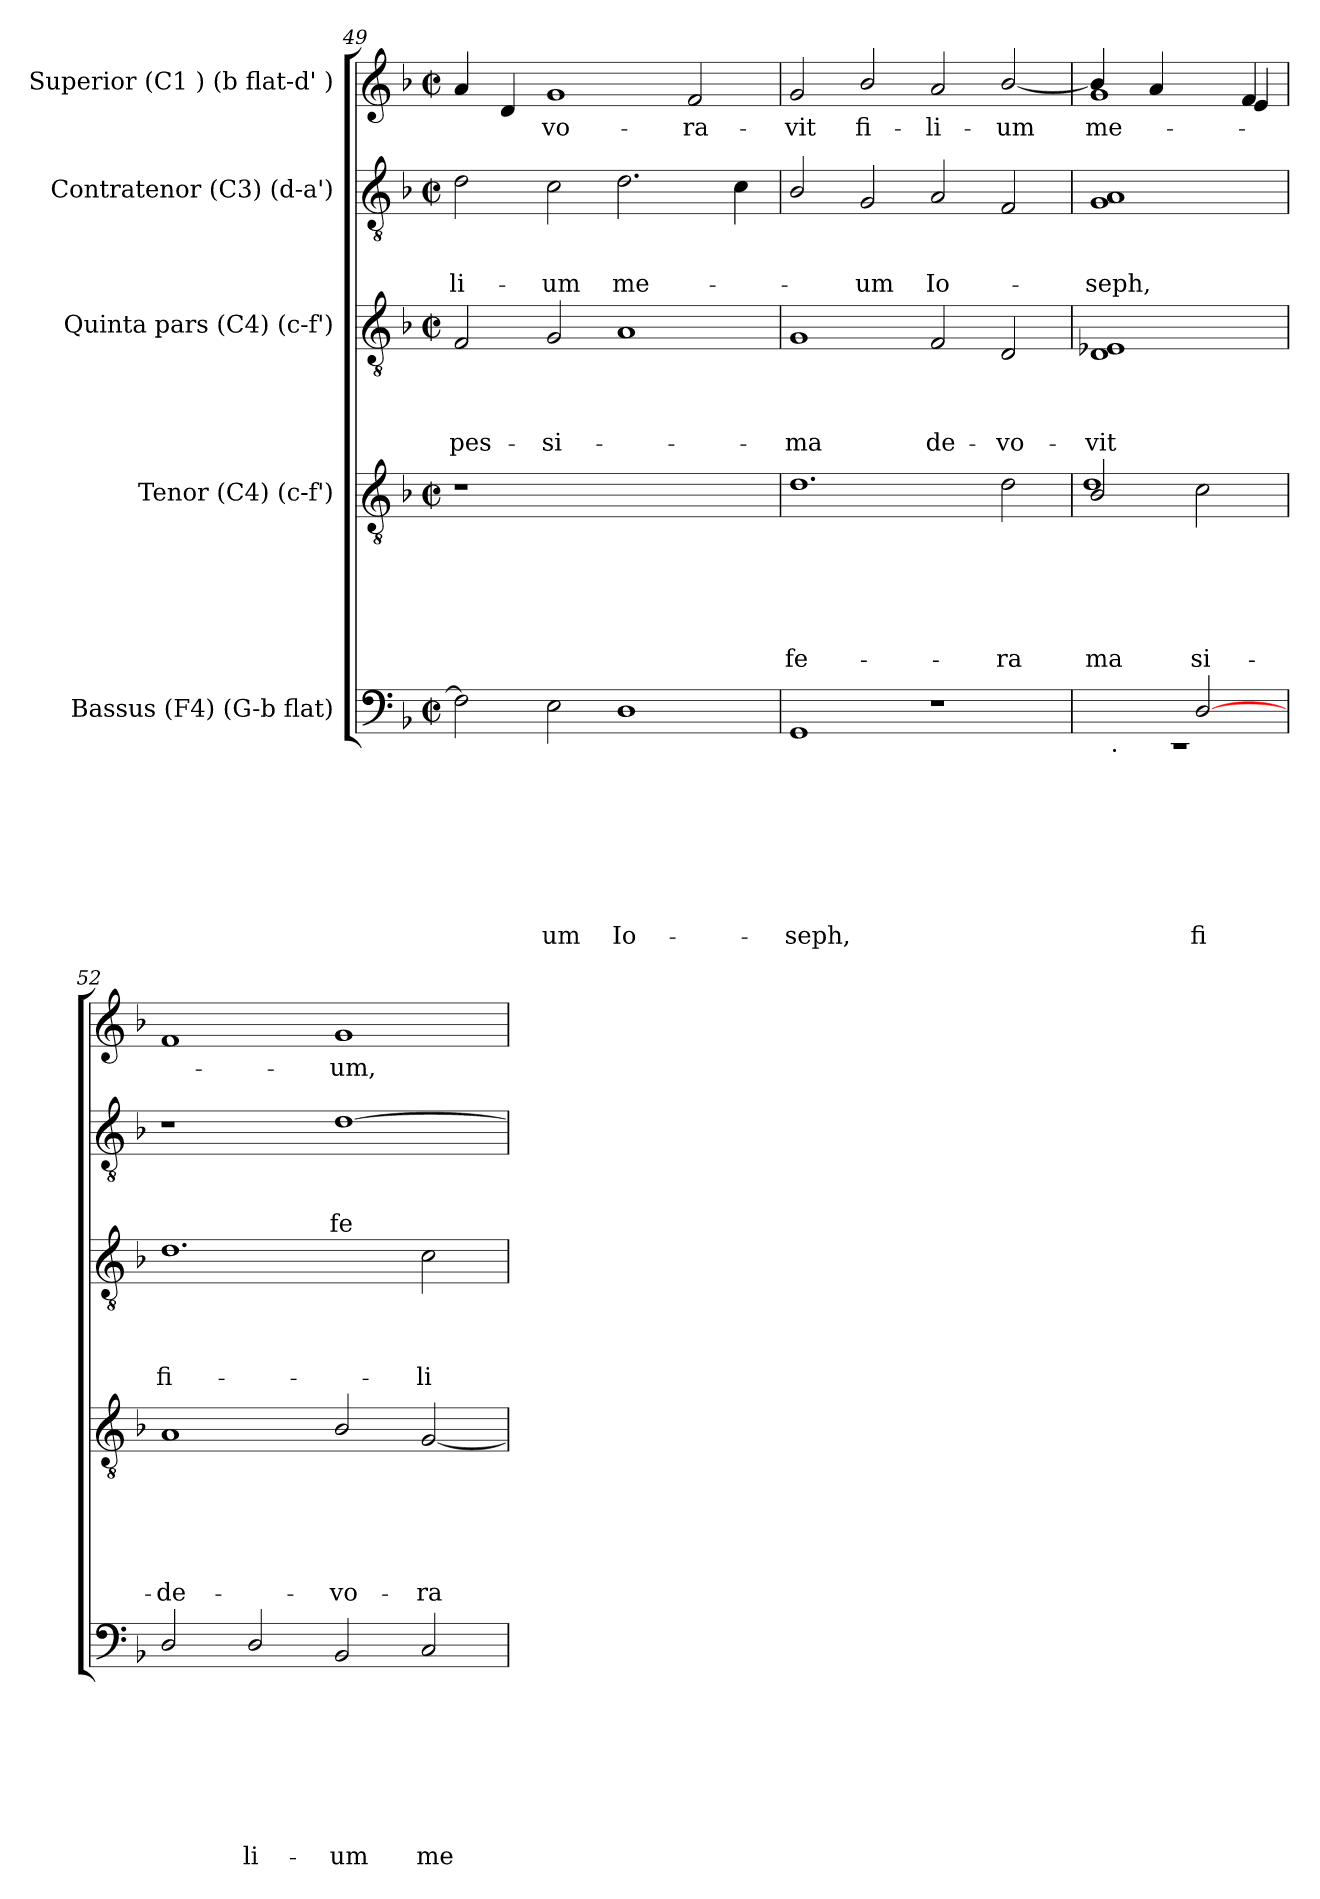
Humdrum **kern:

**kern	**text	**text	**text	**text	**text	**text	**text	**text	**kern	**text	**text	**text	**text	**text	**text	**kern	**text	**text	**text	**text	**kern	**text	**text	**text	**kern	**text
*part5	*part5	*part5	*part5	*part5	*part5	*part5	*part5	*part5	*part4	*part4	*part4	*part4	*part4	*part4	*part4	*part3	*part3	*part3	*part3	*part3	*part2	*part2	*part2	*part2	*part1	*part1
*staff5	*staff5	*staff5	*staff5	*staff5	*staff5	*staff5	*staff5	*staff5	*staff4	*staff4	*staff4	*staff4	*staff4	*staff4	*staff4	*staff3	*staff3	*staff3	*staff3	*staff3	*staff2	*staff2	*staff2	*staff2	*staff1	*staff1
*I"Bassus (F4) (G-b flat)	*	*	*	*	*	*	*	*	*I"Tenor (C4) (c-f')	*	*	*	*	*	*	*I"Quinta pars (C4) (c-f')	*	*	*	*	*I"Contratenor (C3) (d-a')	*	*	*	*I"Superior (C1 ) (b flat-d' )	*
!!LO:PB:g=z
*clefF4	*	*	*	*	*	*	*	*	*clefGv2	*	*	*	*	*	*	*clefGv2	*	*	*	*	*clefGv2	*	*	*	*clefG2	*
*k[b-]	*	*	*	*	*	*	*	*	*k[b-]	*	*	*	*	*	*	*k[b-]	*	*	*	*	*k[b-]	*	*	*	*k[b-]	*
*F:	*	*	*	*	*	*	*	*	*F:	*	*	*	*	*	*	*F:	*	*	*	*	*F:	*	*	*	*F:	*
*M2/2	*	*	*	*	*	*	*	*	*M2/2	*	*	*	*	*	*	*M2/2	*	*	*	*	*M2/2	*	*	*	*M2/2	*
*met(c|)	*	*	*	*	*	*	*	*	*met(c|)	*	*	*	*	*	*	*met(c|)	*	*	*	*	*met(c|)	*	*	*	*met(c|)	*
=49	=49	=49	=49	=49	=49	=49	=49	=49	=49	=49	=49	=49	=49	=49	=49	=49	=49	=49	=49	=49	=49	=49	=49	=49	=49	=49
!	!	!	!	!	!	!	!	!	!LO:N:vis=1	!	!	!	!	!	!	!	!	!	!	!LO:LY:b	!	!	!	!LO:LY:b	!	!
2F\]	.	.	.	.	.	.	.	.	1r	.	.	.	.	.	.	2F/	.	.	.	pes-	2d\	.	.	-li-	4a/	.
.	.	.	.	.	.	.	.	.	.	.	.	.	.	.	.	.	.	.	.	.	.	.	.	.	4d/	.
!	!	!	!	!	!	!	!	!LO:LY:b	!	!	!	!	!	!	!	!	!	!	!	!LO:LY:b	!	!	!	!LO:LY:b	!	!LO:LY:b
2E\	.	.	.	.	.	.	.	-um	.	.	.	.	.	.	.	2G/	.	.	.	-si-	2c\	.	.	-um	1g	-vo-
!	!	!	!	!	!	!	!	!LO:LY:b	!	!	!	!	!	!	!	!	!	!	!	!	!	!	!	!LO:LY:b	!	!
1D	.	.	.	.	.	.	.	Io-	1ryy	.	.	.	.	.	.	1A	.	.	.	.	2.d\	.	.	me-	.	.
!	!	!	!	!	!	!	!	!	!	!	!	!	!	!	!	!	!	!	!	!	!	!	!	!	!	!LO:LY:b
.	.	.	.	.	.	.	.	.	.	.	.	.	.	.	.	.	.	.	.	.	.	.	.	.	2f/	-ra-
.	.	.	.	.	.	.	.	.	.	.	.	.	.	.	.	.	.	.	.	.	4c\	.	.	.	.	.
=50	=50	=50	=50	=50	=50	=50	=50	=50	=50	=50	=50	=50	=50	=50	=50	=50	=50	=50	=50	=50	=50	=50	=50	=50	=50	=50
!	!	!	!	!	!	!	!	!LO:LY:b	!	!	!	!	!	!	!LO:LY:b	!	!	!	!	!LO:LY:b	!	!	!	!	!	!LO:LY:b
1GG	.	.	.	.	.	.	.	-seph,	1.d	.	.	.	.	.	fe-	1G	.	.	.	-ma	2B-/	.	.	.	2g/	-vit
!	!	!	!	!	!	!	!	!	!	!	!	!	!	!	!	!	!	!	!	!	!	!	!	!LO:LY:b	!	!LO:LY:b
.	.	.	.	.	.	.	.	.	.	.	.	.	.	.	.	.	.	.	.	.	2G/	.	.	-um	2b-/	fi-
!	!	!	!	!	!	!	!	!	!	!	!	!	!	!	!	!	!	!	!	!LO:LY:b	!	!	!	!LO:LY:b	!	!LO:LY:b
1r	.	.	.	.	.	.	.	.	.	.	.	.	.	.	.	2F/	.	.	.	de-	2A/	.	.	Io-	2a/	-li-
!	!	!	!	!	!	!	!	!	!	!	!	!	!	!	!LO:LY:b	!	!	!	!	!LO:LY:b	!	!	!	!	!	!LO:LY:b
.	.	.	.	.	.	.	.	.	2d\	.	.	.	.	.	-ra	2D/	.	.	.	-vo-	2F/	.	.	.	[<2b-/	-um
=51	=51	=51	=51	=51	=51	=51	=51	=51	=51	=51	=51	=51	=51	=51	=51	=51	=51	=51	=51	=51	=51	=51	=51	=51	=51	=51
*^	*	*	*	*	*	*	*	*	*	*	*	*	*	*	*	*	*	*	*	*	*	*	*	*	*	*
*	*^	*	*	*	*	*	*	*	*	*	*	*	*	*	*	*	*	*	*	*	*	*	*	*	*	*	*
!	!	!	!	!	!	!	!	!	!	!	!	!	!	!	!	!	!LO:LY:b	!	!	!	!	!	!	!	!	!	!	!
*	*	*	*	*	*	*	*	*	*	*	*^	*	*	*	*	*	*	*	*	*	*	*	*	*	*	*	*	*
!	!	!	!	!	!	!	!	!	!	!	!	!	!	!	!	!	!	!LO:LY:b	!	!	!	!	!LO:LY:b	!	!	!	!LO:LY:b	!	!LO:LY:b
*	*	*	*	*	*	*	*	*	*	*	*	*	*	*	*	*	*	*	*	*	*	*	*	*	*	*	*	*^	*
*	*	*	*	*	*	*	*	*	*	*	*	*	*	*	*	*	*	*	*	*	*	*	*	*	*	*	*	*	*^	*
*	*	*	*	*	*	*	*	*	*	*	*	*	*	*	*	*	*	*	*	*	*	*	*	*	*	*	*	*	*	*^	*
16ryy	1rEE	2ryy	.	.	.	.	.	.	.	.	2B-/	1d	.	.	.	.	.	-ma	1D 1E-	.	.	.	-vit	1G 1A	.	.	-seph,	4b-/]	1g	2.ryy	2.ryy	me-
!LO:TX:b:t=.	!	!	!	!	!	!	!	!	!	!	!	!	!	!	!	!	!	!	!	!	!	!	!	!	!	!	!	!	!	!	!	!
2...ryy	.	.	.	.	.	.	.	.	.	.	.	.	.	.	.	.	.	.	.	.	.	.	.	.	.	.	.	.	.	.	.	.
.	.	.	.	.	.	.	.	.	.	.	.	.	.	.	.	.	.	.	.	.	.	.	.	.	.	.	.	4a/	.	.	.	.
!	!	!	!	!	!	!	!	!	!	!LO:LY:b	!	!	!	!	!	!	!	!LO:LY:b	!	!	!	!	!	!	!	!	!	!	!	!	!	!
.	.	[<2D/	.	.	.	.	.	.	.	fi-	2c\	.	.	.	.	.	.	-si-	.	.	.	.	.	.	.	.	.	2ryy	.	.	.	.
.	.	.	.	.	.	.	.	.	.	.	.	.	.	.	.	.	.	.	.	.	.	.	.	.	.	.	.	.	.	4f/	4e/	.
*v	*v	*v	*	*	*	*	*	*	*	*	*	*	*	*	*	*	*	*	*	*	*	*	*	*	*	*	*	*	*	*	*	*
*	*	*	*	*	*	*	*	*	*v	*v	*	*	*	*	*	*	*	*	*	*	*	*	*	*	*	*	*	*	*	*
=52	=52	=52	=52	=52	=52	=52	=52	=52	=52	=52	=52	=52	=52	=52	=52	=52	=52	=52	=52	=52	=52	=52	=52	=52	=52	=52	=52	=52	=52
!	!	!	!	!	!	!	!	!	!	!	!	!	!	!	!LO:LY:b	!	!	!	!	!LO:LY:b	!	!	!	!	!	!	!	!	!
*	*	*	*	*	*	*	*	*	*	*	*	*	*	*	*	*	*	*	*	*	*	*	*	*	*v	*v	*v	*v	*
2D/	.	.	.	.	.	.	.	.	1A	.	.	.	.	.	de-	1.d	.	.	.	fi-	1r	.	.	.	1f	.
!	!	!	!	!	!	!	!	!LO:LY:b	!	!	!	!	!	!	!	!	!	!	!	!	!	!	!	!	!	!
2D/	.	.	.	.	.	.	.	-li-	.	.	.	.	.	.	.	.	.	.	.	.	.	.	.	.	.	.
!	!	!	!	!	!	!	!	!LO:LY:b	!	!	!	!	!	!	!LO:LY:b	!	!	!	!	!	!	!	!	!LO:LY:b	!	!LO:LY:b
2BB-/	.	.	.	.	.	.	.	-um	2B-/	.	.	.	.	.	-vo-	.	.	.	.	.	[<1d	.	.	fe-	1g	-um,
!	!	!	!	!	!	!	!	!LO:LY:b	!	!	!	!	!	!	!LO:LY:b	!	!	!	!	!LO:LY:b	!	!	!	!	!	!
2C/	.	.	.	.	.	.	.	me-	[<2G/	.	.	.	.	.	-ra-	2c\	.	.	.	-li-	.	.	.	.	.	.
=	=	=	=	=	=	=	=	=	=	=	=	=	=	=	=	=	=	=	=	=	=	=	=	=	=	=
*-	*-	*-	*-	*-	*-	*-	*-	*-	*-	*-	*-	*-	*-	*-	*-	*-	*-	*-	*-	*-	*-	*-	*-	*-	*-	*-
